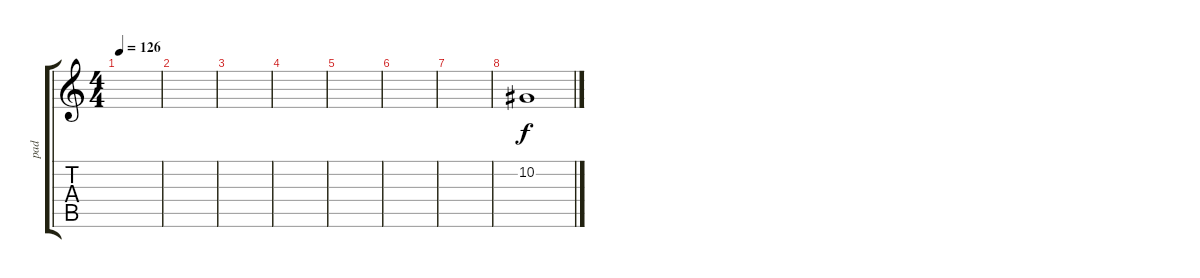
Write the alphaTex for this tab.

\track ("pad" "pad") {instrument pad2warm}
\staff {score tabs}
\tuning (Eb4 Bb3 Gb3 Db3 Ab2 Eb2) {hide}
\ts (4 4)
\tempo 126
\clef g2
\ks c
|
|
|
|
|
|
|
10.2.1{dy f}
